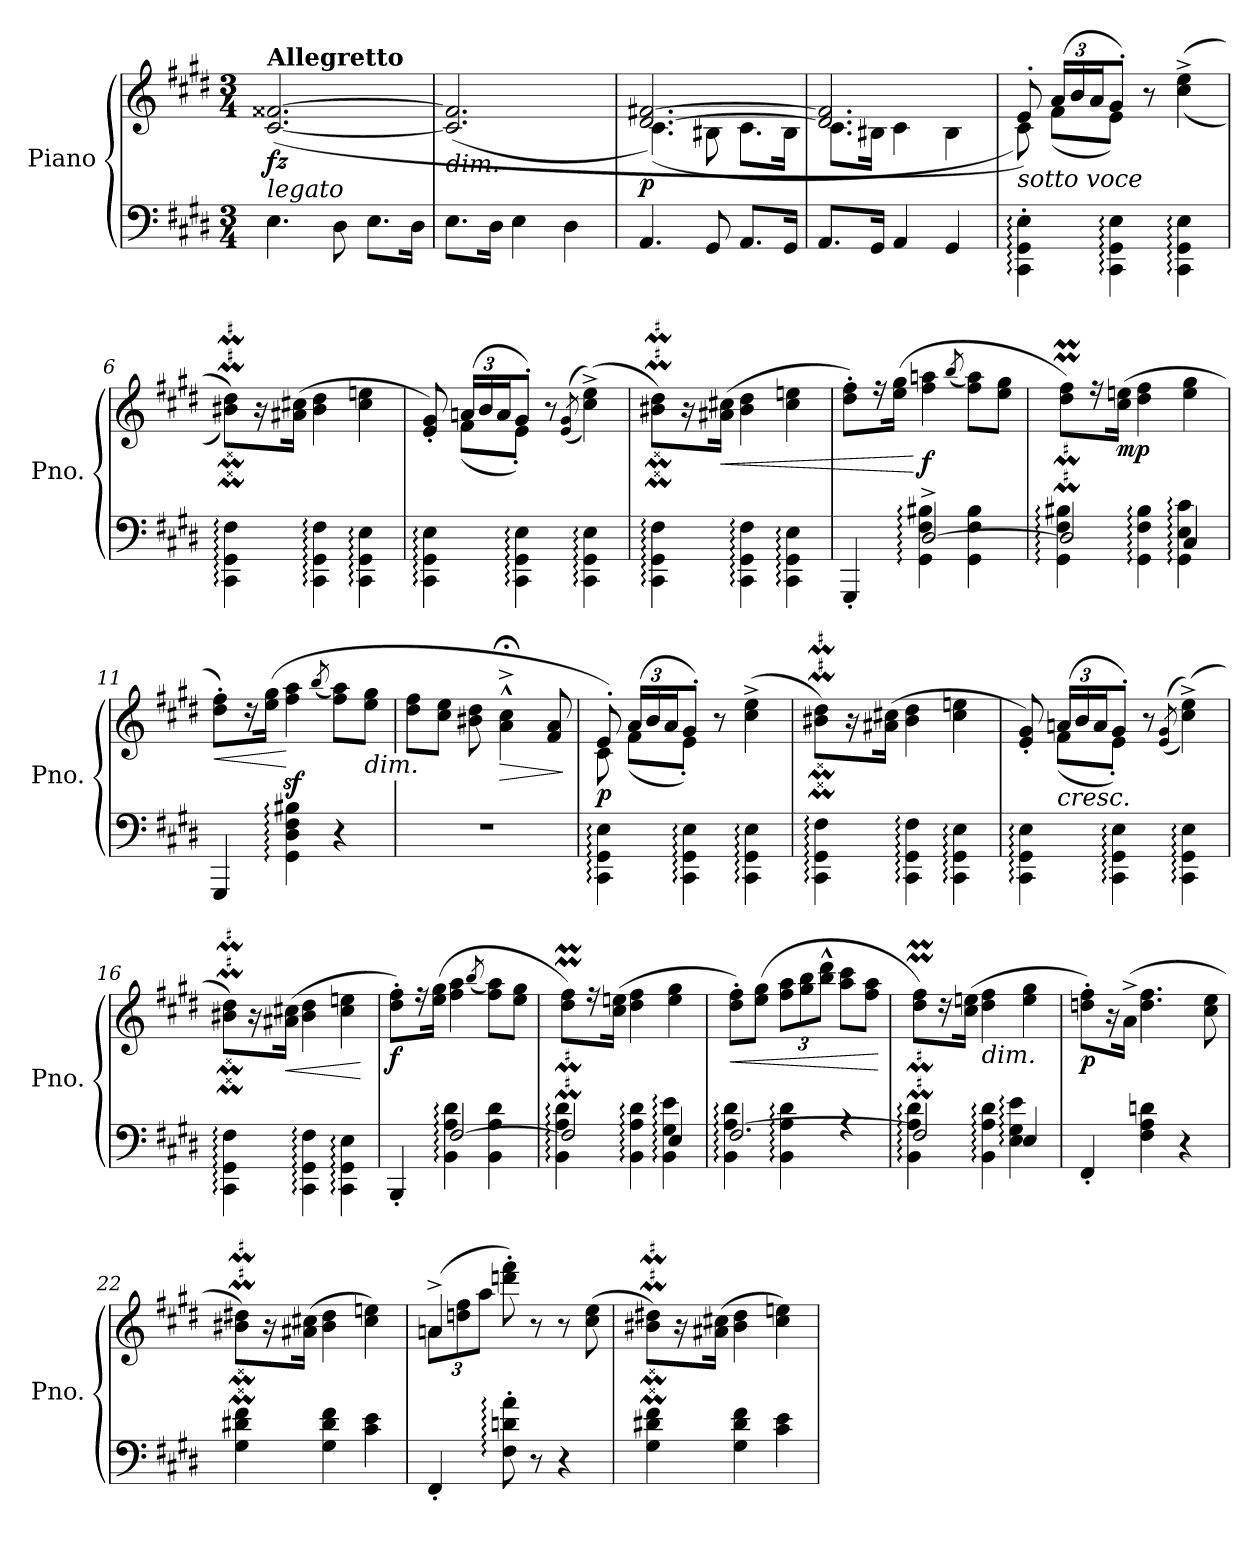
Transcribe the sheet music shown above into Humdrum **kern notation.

**kern	**kern	**dynam
*part1	*part1	*part1
*staff2	*staff1	*staff1/2
*I"Piano	*	*
*I'Pno.	*	*
*clefF4	*clefG2	*
*k[f#c#g#d#]	*k[f#c#g#d#]	*
*M3/4	*M3/4	*
=1	=1	=1
!	!LO:TX:a:B:t=Allegretto	!
!	!LO:TX:b:i:t=legato	!
!	!	!LO:DY:b
4.E\	(>[2.c#/ [2.f##X/	fz
8D#\	.	.
8.E\L	.	.
16D#\Jk	.	.
=2	=2	=2
!	!LO:TX:b:i:t=dim.	!
8.E\L	(<2.c#/] 2.f##/]	.
16D#\Jk	.	.
4E\	.	.
4D#\	.	.
=3	=3	=3
*	*^	*
!	!	!	!LO:DY:b
4.AA/	[2.d#/ [2.f#X/	(<4.c#\)	p
8GG#/	.	8B#X\	.
8.AA/L	.	8.c#\L	.
16GG#/Jk	.	16B#\Jk	.
=4	=4	=4	=4
8.AA/L	2.d#/] 2.f#/]	8.c#\L	.
16GG#/Jk	.	16B#X\Jk	.
4AA/	.	4c#\	.
4GG#/	.	4B#\	.
=5	=5	=5	=5
!	!LO:TX:b:i:t=sotto voce	!	!
4CC#\:' 4GG#\:' 4E\:'	8e'/)	8c#\)	.
*	*Xbrackettup	*	*
.	(>24a/LL	(<8f#\L	.
.	24b/	.	.
.	24a/J	.	.
4CC#\: 4GG#\: 4E\:	8g#'/J)	8e\J)	.
.	8r	4.ryy	.
4CC#\: 4GG#\: 4E\:	(>(>4cc#\^ 4ee\^	.	.
*	*v	*v	*
=6	=6	=6
4CC#\: 4GG#\: 4F#\:	8b#X\M 8dd#\ML))	.
.	16r	.
.	(>16a#X\ 16cc#\Jk	.
4CC#\: 4GG#\: 4F#\:	4b#\ 4dd#\	.
4CC#\: 4GG#\: 4E\:	4cc#\ 4ee\	.
!!LO:LB:g=z
=7	=7	=7
*	*^	*
4CC#\: 4GG#\: 4E\:	8e/' 8g#/')	8ryy	.
.	(>24an/LL	(<8f#\L	.
.	24b/	.	.
.	24a/J	.	.
4CC#\: 4GG#\: 4E\:	8g#'/J)	8e'\J)	.
.	8r	4.ryy	.
.	(<(>8qe/ 8qg#/	.	.
4CC#\: 4GG#\: 4E\:	(>4cc#\^ 4ee\^))	.	.
*	*v	*v	*
=8	=8	=8
4CC#\: 4GG#\: 4F#\:	8b#X\M 8dd#\ML)	.
.	16r	.
!	!	!LO:HP:b
.	(>16a#X\ 16cc#\Jk	<
4CC#\: 4GG#\: 4F#\:	4b#\ 4dd#\	.
4CC#\: 4GG#\: 4E\:	4cc#\ 4ee\	.
=9	=9	=9
*^	*	*
4ryy	4GGG#'/	8dd#\' 8ff#\'L)	.
.	.	16rff	.
.	.	(>16ee\ 16gg#\Jk	.
!	!	!	!LO:DY:n=1:b
[2D#^/	4GG#\: 4F#\: 4B#X\:	4ff#\ 4aan\	[ f
.	.	(<8qbb/	.
.	4GG#\ 4F#\ 4B#\	8ff#\ 8aa\L)	.
.	.	8ee\ 8gg#\J	.
=10	=10	=10	=10
2D#/]	4GG#\: 4F#\: 4B#X\:	8dd#\M 8ff#\ML)	.
.	.	16rff	.
!	!	!	!LO:DY:b
.	.	(>16cc#\ 16ee\Jk	mp
.	4GG#\: 4F#\: 4B#\:	4dd#\ 4ff#\	.
4C#/	4GG#\: 4E\: 4c#\:	4ee\ 4gg#\	.
=11	=11	=11	=11
!	!	!	!LO:HP:b
*v	*v	*	*
4GGG#/	8dd#\' 8ff#\'L)	<
.	16rdd	.
.	(>16ee\ 16gg#\Jk	.
4GG#\: 4D#\: 4F#\: 4B#X\:	4ff#\z< 4aa\z<	[
.	(<8qbb/	.
4r	8ff#\ 8aa\L)	.
!	!LO:TX:b:i:t=dim.	!
.	8ee\ 8gg#\J	.
!!LO:LB:g=z
=12	=12	=12
2.r	8dd#\ 8ff#\L	.
.	8cc#\ 8ee\J	.
.	8b#X\ 8dd#\	.
!	!	!LO:HP:b
.	4a\;<^^^ 4cc#\;<^^^	>
.	8f#/ 8a/	.
.	.	]
=13	=13	=13
*	*^	*
!	!	!	!LO:DY:b
4CC#\: 4GG#\: 4E\:	8e'/)	8c#\	p
.	(>24a/LL	(<8f#\L	.
.	24b/	.	.
.	24a/J	.	.
4CC#\: 4GG#\: 4E\:	8g#'/J)	8e'\J)	.
.	8r	4.ryy	.
4CC#\: 4GG#\: 4E\:	(>4cc#\^ 4ee\^	.	.
*	*v	*v	*
=14	=14	=14
4CC#\: 4GG#\: 4F#\:	8b#X\M 8dd#\ML)	.
.	16r	.
.	(>16a#X\ 16cc#\Jk	.
4CC#\: 4GG#\: 4F#\:	4b#\ 4dd#\	.
4CC#\: 4GG#\: 4E\:	4cc#\ 4ee\	.
=15	=15	=15
*	*^	*
4CC#\: 4GG#\: 4E\:	8e/' 8g#/')	8ryy	.
!	!LO:TX:b:i:t=cresc.	!	!
.	(>24an/LL	(<8f#\L	.
.	24b/	.	.
.	24a/J	.	.
4CC#\: 4GG#\: 4E\:	8g#'/J)	8e'\J)	.
.	8r	4.ryy	.
.	(<(>8qe/ 8qg#/	.	.
4CC#\: 4GG#\: 4E\:	(>4cc#\^ 4ee\^))	.	.
*	*v	*v	*
=16	=16	=16
4CC#\: 4GG#\: 4F#\:	8b#X\M 8dd#\ML)	.
.	16r	.
!	!	!LO:HP:b
.	(>16a#X\ 16cc#\Jk	<
4CC#\: 4GG#\: 4F#\:	4b#\ 4dd#\	.
4CC#\: 4GG#\: 4E\:	4cc#\ 4ee\	.
.	.	[
!!LO:LB:g=z
=17	=17	=17
*^	*	*
!	!	!	!LO:DY:b
4ryy	4BBB'/	8dd#\' 8ff#\'L)	f
.	.	16rff	.
.	.	(>16ee\ 16gg#\Jk	.
[2F#/	4BB\: 4A\: 4d#\:	4ff#\ 4aa\	.
.	.	(<8qbb/	.
.	4BB\ 4A\ 4d#\	8ff#\ 8aa\L)	.
.	.	8ee\ 8gg#\J	.
=18	=18	=18	=18
2F#/]	4BB\: 4A\: 4d#\:	8dd#\M 8ff#\ML)	.
.	.	16rff	.
.	.	(>16cc#\ 16ee\Jk	.
.	4BB\: 4A\: 4d#\:	4dd#\ 4ff#\	.
4E/	4BB\: 4G#\: 4e\:	4ee\ 4gg#\	.
=19	=19	=19	=19
!	!	!	!LO:HP:b
[2.F#/	4BB\: 4A\: 4d#\:	8dd#\' 8ff#\'L)	<
.	.	(>8ee\ 8gg#\J	.
.	4BB\: 4A\: 4d#\:	12ff#\ 12aa\L	.
.	.	12gg#\ 12bb\	.
.	.	12bb\^^ 12ddd#\^^J	.
.	4rA	8aa\ 8ccc#\L	.
.	.	8ff#\ 8aa\J	.
*v	*v	*	*
.	.	[
=20	=20	=20
*^	*	*
2F#/]	4BB\: 4A\: 4d#\:	8dd#\M 8ff#\ML)	.
.	.	16rdd	.
.	.	(>16cc#\ 16ee\Jk	.
!	!	!LO:TX:b:i:t=dim.	!
.	4BB\: 4A\: 4d#\:	4dd#\ 4ff#\	.
4E/	4E\: 4G#\: 4e\:	4ee\ 4gg#\	.
=21	=21	=21	=21
!	!	!	!LO:DY:b
*v	*v	*	*
4FF#'/	8ddn\' 8ff#\'L)	p
.	16r	.
.	(>16a^\Jk	.
4F#\ 4A\ 4dn\	4.dd\ 4.ff#\	.
4r	.	.
.	8cc#\ 8ee\	.
!!LO:LB:g=z
=22	=22	=22
4G#\ 4d#X\ 4f#\	8b#X\M 8dd#X\ML)	.
.	16r	.
.	(>16a#X\ 16cc#\Jk	.
4G#\ 4d#\ 4f#\	4b#\ 4dd#\	.
4c#\ 4e\	4cc#\ 4ee\)	.
=23	=23	=23
*	*^	*
4FF#'/	(>4an^/	12a\L	.
.	.	12ddn!\ 12ff#!\	.
.	.	12aa!\J	.
8F#\:' 8dn\:' 8a\:'	8reyy	8dddn\' 8fff#\')	.
8r	8r	4.ryy	.
4r	8r	.	.
.	(>8cc#\ 8ee\	.	.
*	*v	*v	*
=24	=24	=24
4G#\ 4d#X\ 4f#\	8b#X\M 8dd#X\ML)	.
.	16r	.
.	(>16a#X\ 16cc#\Jk	.
4G#\ 4d#\ 4f#\	4b#\ 4dd#\	.
4c#\ 4e\	4cc#\ 4ee\)	.
=	=	=
*-	*-	*-
